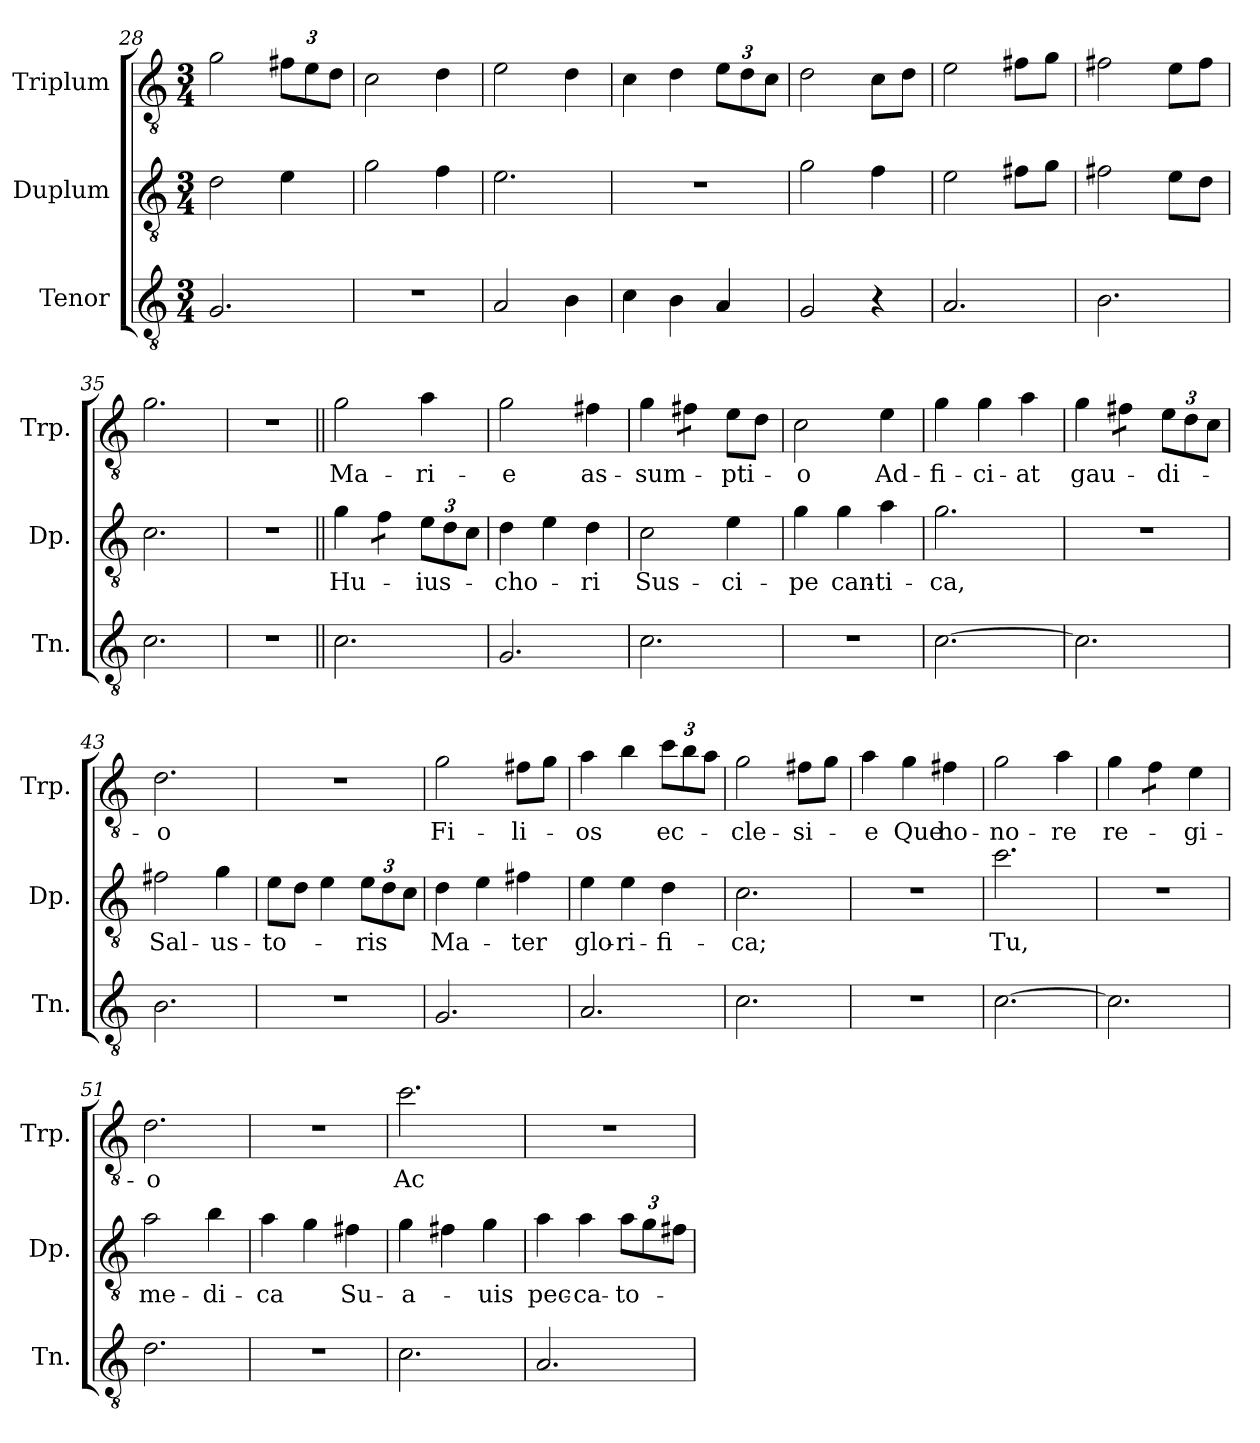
**kern	**kern	**text	**kern	**text
*part3	*part2	*part2	*part1	*part1
*staff3	*staff2	*staff2	*staff1	*staff1
*I"Tenor	*I"Duplum	*	*I"Triplum	*
*I'Tn.	*I'Dp.	*	*I'Trp.	*
*clefGv2	*clefGv2	*	*clefGv2	*
*k[]	*k[]	*	*k[]	*
*M3/4	*M3/4	*	*M3/4	*
=28	=28	=28	=28	=28
2.G/	2d\	.	2g\	.
*	*	*	*Xbrackettup	*
.	4e\	.	12f#X\L	.
.	.	.	12e\	.
.	.	.	12d\J	.
=29	=29	=29	=29	=29
2.r	2g\	.	2c\	.
.	4f\	.	4d\	.
=30	=30	=30	=30	=30
2A/	2.e\	.	2e\	.
4B\	.	.	4d\	.
=31	=31	=31	=31	=31
4c\	2.r	.	4c\	.
4B\	.	.	4d\	.
4A/	.	.	12e\L	.
.	.	.	12d\	.
.	.	.	12c\J	.
=32	=32	=32	=32	=32
2G/	2g\	.	2d\	.
4r	4f\	.	8c\L	.
.	.	.	8d\J	.
=33	=33	=33	=33	=33
2.A/	2e\	.	2e\	.
.	8f#X\L	.	8f#X\L	.
.	8g\J	.	8g\J	.
!!LO:LB:g=z
=34	=34	=34	=34	=34
2.B\	2f#X\	.	2f#X\	.
.	8e\L	.	8e\L	.
.	8d\J	.	8f#\J	.
=35	=35	=35	=35	=35
2.c\	2.c\	.	2.g\	.
=36	=36	=36	=36	=36
2.r	2.r	.	2.r	.
=37||	=37||	=37||	=37||	=37||
!	!	!LO:LY:b	!	!LO:LY:b
2.c\	4g\	Hu-	2g\	Ma-
*	*tremolo	*	*	*
.	8f\L	.	.	.
.	8f\J	.	.	.
*	*Xtremolo	*	*	*
*	*Xbrackettup	*	*	*
!	!	!LO:LY:b	!	!LO:LY:b
.	12e\L	-ius-	4a\	-ri-
.	12d\	.	.	.
.	12c\J	.	.	.
=38	=38	=38	=38	=38
!	!	!LO:LY:b	!	!LO:LY:b
2.G/	4d\	-cho-	2g\	-e
.	4e\	.	.	.
!	!	!LO:LY:b	!	!LO:LY:b
.	4d\	-ri	4f#X\	as-
=39	=39	=39	=39	=39
!	!	!LO:LY:b	!	!LO:LY:b
2.c\	2c\	Sus-	4g\	-sum-
*	*	*	*tremolo	*
.	.	.	8f#X\L	.
.	.	.	8f#X\J	.
*	*	*	*Xtremolo	*
!	!	!LO:LY:b	!	!LO:LY:b
.	4e\	-ci-	8e\L	-pti-
.	.	.	8d\J	.
=40	=40	=40	=40	=40
!	!	!LO:LY:b	!	!LO:LY:b
2.r	4g\	-pe	2c\	-o
!	!	!LO:LY:b	!	!
.	4g\	can-	.	.
!	!	!LO:LY:b	!	!LO:LY:b
.	4a\	-ti-	4e\	Ad-
=41	=41	=41	=41	=41
!	!	!LO:LY:b	!	!LO:LY:b
[2.c\	2.g\	-ca,	4g\	-fi-
!	!	!	!	!LO:LY:b
.	.	.	4g\	-ci-
!	!	!	!	!LO:LY:b
.	.	.	4a\	-at
=42	=42	=42	=42	=42
!	!	!	!	!LO:LY:b
2.c\]	2.r	.	4g\	gau-
*	*	*	*tremolo	*
.	.	.	8f#i\L	.
.	.	.	8f#i\J	.
*	*	*	*Xtremolo	*
!	!	!	!	!LO:LY:b
.	.	.	12e\L	-di-
.	.	.	12d\	.
.	.	.	12c\J	.
=43	=43	=43	=43	=43
!	!	!LO:LY:b	!	!LO:LY:b
2.B\	2f#X\	Sal-	2.d\	-o
!	!	!LO:LY:b	!	!
.	4g\	-us-	.	.
!!LO:LB:g=z
=44	=44	=44	=44	=44
!	!	!LO:LY:b	!	!
2.r	8e\L	-to-	2.r	.
.	8d\J	.	.	.
.	4e\	.	.	.
!	!	!LO:LY:b	!	!
.	12e\L	-ris	.	.
.	12d\	.	.	.
.	12c\J	.	.	.
=45	=45	=45	=45	=45
!	!	!LO:LY:b	!	!LO:LY:b
2.G/	4d\	Ma-	2g\	Fi-
.	4e\	.	.	.
!	!	!LO:LY:b	!	!LO:LY:b
.	4f#X\	-ter	8f#X\L	-li-
.	.	.	8g\J	.
=46	=46	=46	=46	=46
!	!	!LO:LY:b	!	!LO:LY:b
2.A/	4e\	glo-	4a\	-os
!	!	!LO:LY:b	!	!
.	4e\	-ri-	4b\	.
!	!	!LO:LY:b	!	!LO:LY:b
.	4d\	-fi-	12cc\L	ec-
.	.	.	12b\	.
.	.	.	12a\J	.
=47	=47	=47	=47	=47
!	!	!LO:LY:b	!	!LO:LY:b
2.c\	2.c\	-ca;	2g\	-cle-
!	!	!	!	!LO:LY:b
.	.	.	8f#i\L	-si-
.	.	.	8g\J	.
=48	=48	=48	=48	=48
!	!	!	!	!LO:LY:b
2.r	2.r	.	4a\	-e
!	!	!	!	!LO:LY:b
.	.	.	4g\	Que
!	!	!	!	!LO:LY:b
.	.	.	4f#X\	ho-
=49	=49	=49	=49	=49
!	!	!LO:LY:b	!	!LO:LY:b
[2.c\	2.cc\	Tu,	2g\	-no-
!	!	!	!	!LO:LY:b
.	.	.	4a\	-re
=50	=50	=50	=50	=50
!	!	!	!	!LO:LY:b
2.c\]	2.r	.	4g\	re-
*	*	*	*tremolo	*
.	.	.	8f\L	.
.	.	.	8f\J	.
*	*	*	*Xtremolo	*
!	!	!	!	!LO:LY:b
.	.	.	4e\	-gi-
=51	=51	=51	=51	=51
!	!	!LO:LY:b	!	!LO:LY:b
2.d\	2a\	me-	2.d\	-o
!	!	!LO:LY:b	!	!
.	4b\	-di-	.	.
=52	=52	=52	=52	=52
!	!	!LO:LY:b	!	!
2.r	4a\	-ca	2.r	.
.	4g\	.	.	.
!	!	!LO:LY:b	!	!
.	4f#X\	Su-	.	.
!!LO:LB:g=z
=53	=53	=53	=53	=53
!	!	!LO:LY:b	!	!LO:LY:b
2.c\	4g\	-a-	2.cc\	Ac
.	4f#X\	.	.	.
!	!	!LO:LY:b	!	!
.	4g\	-uis	.	.
=54	=54	=54	=54	=54
!	!	!LO:LY:b	!	!
2.A/	4a\	pec-	2.r	.
!	!	!LO:LY:b	!	!
.	4a\	-ca-	.	.
!	!	!LO:LY:b	!	!
.	12a\L	-to-	.	.
.	12g\	.	.	.
.	12f#X\J	.	.	.
=	=	=	=	=
*-	*-	*-	*-	*-
